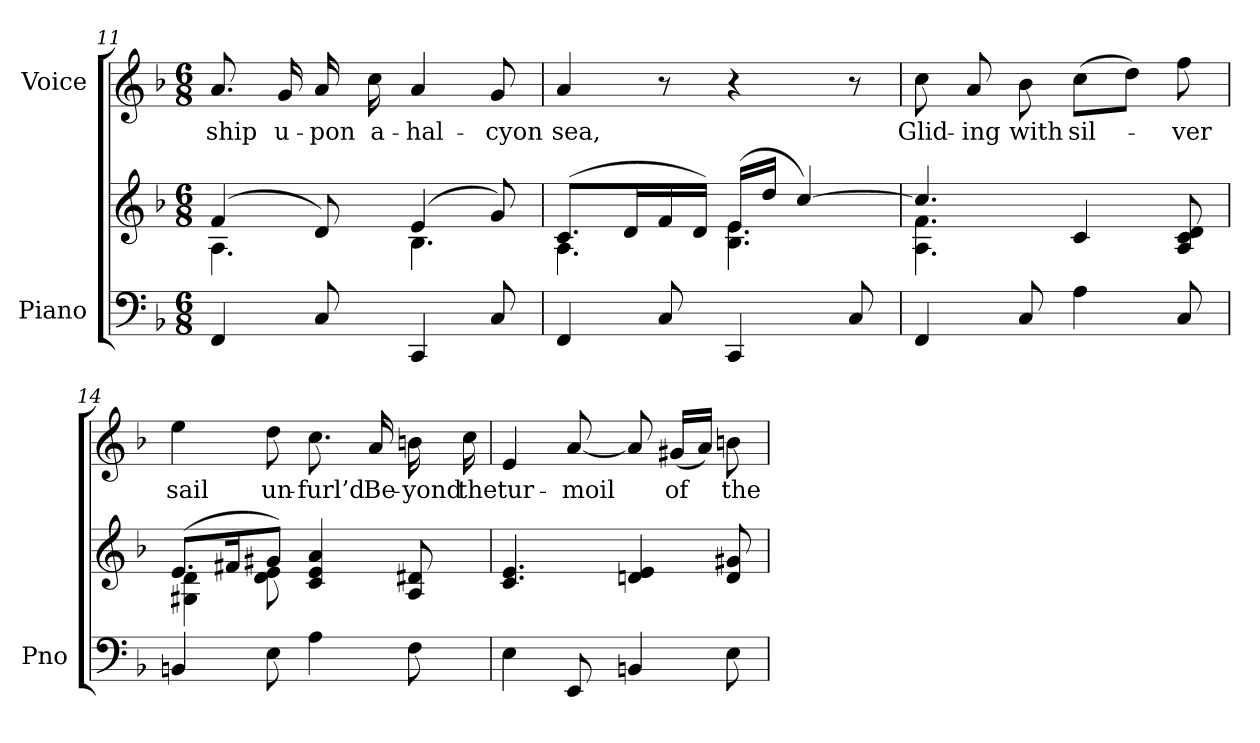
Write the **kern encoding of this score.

**kern	**kern	**kern	**text
*part2	*part2	*part1	*part1
*staff3	*staff2	*staff1	*staff1
*I"Piano	*	*I"Voice	*
*I'Pno	*	*	*
*clefF4	*clefG2	*clefG2	*
*k[b-]	*k[b-]	*k[b-]	*
*M6/8	*M6/8	*M6/8	*
=11	=11	=11	=11
*	*^	*	*
4FF/	(4f/	4.A\	8.a/	ship
.	.	.	16g/	u-
8C/	8d/)	.	16a/	-pon
.	.	.	16cc\	a-
4CC/	(4e/	4.B-\	4a/	-hal-
8C/	8g/)	.	8g/	-cyon
=12	=12	=12	=12	=12
4FF/	(8.c/L	4.A\	4a/	sea,
.	16d/L	.	.	.
8C/	16f/	.	8r	.
.	16d/JJ)	.	.	.
!	!LO:N:head=solid	!LO:N:n=2:head=solid	!	!
4CC/	(16e/LL	4.B-\ 4.e\	4r	.
.	16dd/JJ	.	.	.
.	[4cc/)	.	.	.
8C/	.	.	8r	.
=13	=13	=13	=13	=13
4FF/	4.cc/]	4.A\ 4.f\	8cc\	Glid-
.	.	.	8a/	-ing
8C/	.	.	8b-\	with
4A\	4c/	4.ryy	(8cc\L	sil-
.	.	.	8dd\J)	.
8C/	8A/ 8c/ 8d/	.	8ff\	-ver
=14	=14	=14	=14	=14
4BBn/	(8.e/L	4G#X\ 4d\	4ee\	sail
.	16f#X/K	.	.	.
8E\	8g#X/J)	8d\ 8e\	8dd\	un-
4A\	4c/ 4e/ 4a/	4.ryy	8.cc\	furl’d
.	.	.	16a/	Be-
8F\	8A/ 8d#X/	.	16bn\	-yond
.	.	.	16cc\	the
*	*v	*v	*	*
=15	=15	=15	=15
4E\	4.c/ 4.e/	4e/	tur-
8EE/	.	[8a/	-moil
4BBn/	4dn/ 4e/	8a/]	.
.	.	(16g#X/LL	of
.	.	16a/JJ)	.
8E\	8d/ 8g#X/	8bn\	the
=	=	=	=
*-	*-	*-	*-
